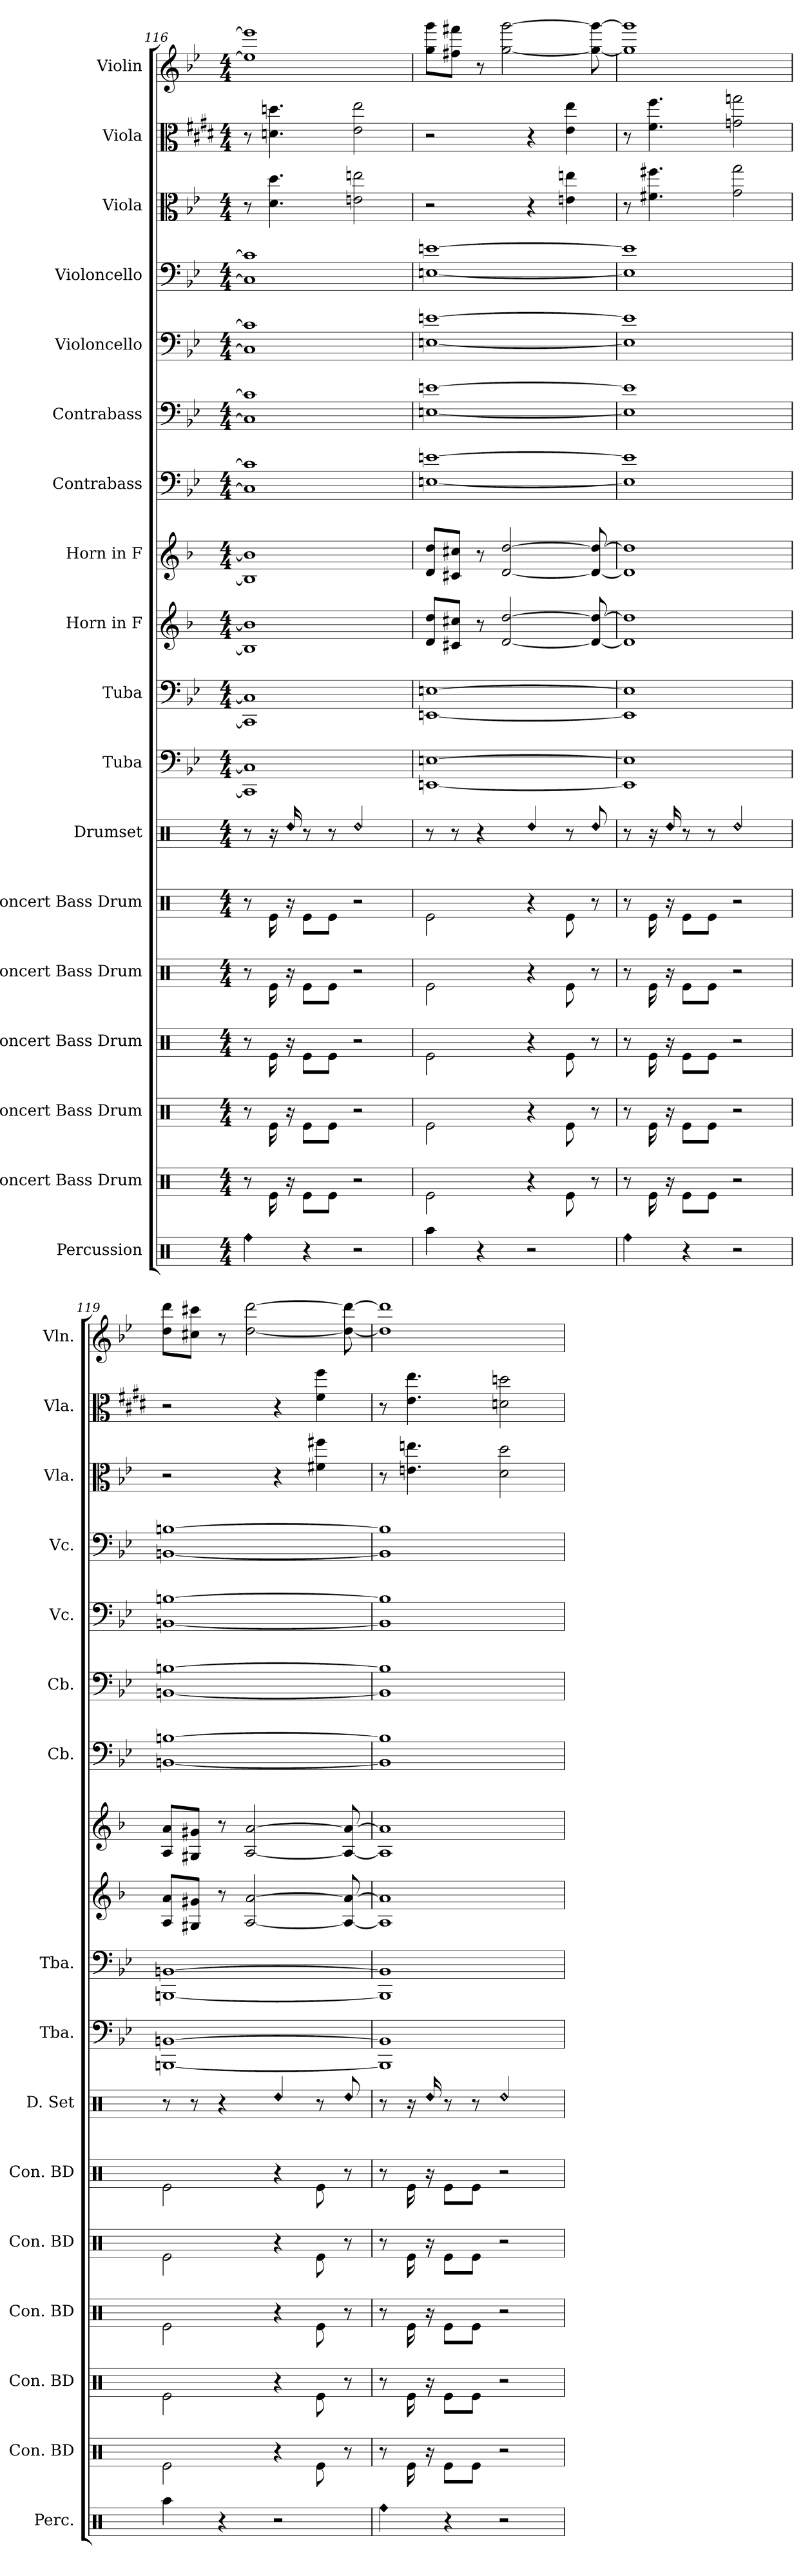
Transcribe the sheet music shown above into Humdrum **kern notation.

**kern	**kern	**kern	**kern	**kern	**kern	**kern	**kern	**kern	**kern	**kern	**kern	**kern	**kern	**kern	**kern	**kern	**kern
*part18	*part17	*part16	*part15	*part14	*part13	*part12	*part11	*part10	*part9	*part8	*part7	*part6	*part5	*part4	*part3	*part2	*part1
*staff18	*staff17	*staff16	*staff15	*staff14	*staff13	*staff12	*staff11	*staff10	*staff9	*staff8	*staff7	*staff6	*staff5	*staff4	*staff3	*staff2	*staff1
*I"Percussion	*I"Concert Bass Drum	*I"Concert Bass Drum	*I"Concert Bass Drum	*I"Concert Bass Drum	*I"Concert Bass Drum	*I"Drumset	*I"Tuba	*I"Tuba	*I"Horn in F	*I"Horn in F	*I"Contrabass	*I"Contrabass	*I"Violoncello	*I"Violoncello	*I"Viola	*I"Viola	*I"Violin
*I'Perc.	*I'Con. BD	*I'Con. BD	*I'Con. BD	*I'Con. BD	*I'Con. BD	*I'D. Set	*I'Tba.	*I'Tba.	*	*	*I'Cb.	*I'Cb.	*I'Vc.	*I'Vc.	*I'Vla.	*I'Vla.	*I'Vln.
*clefX	*clefX	*clefX	*clefX	*clefX	*clefX	*clefX	*clefF4	*clefF4	*clefG2	*clefG2	*clefF4	*clefF4	*clefF4	*clefF4	*clefC3	*clefC3	*clefG2
*	*	*	*	*	*	*	*	*	*ITrd4c7	*ITrd4c7	*ITrd7c12	*ITrd7c12	*	*	*	*	*
*k[]	*k[]	*k[]	*k[]	*k[]	*k[]	*k[]	*k[b-e-]	*k[b-e-]	*k[b-e-]	*k[b-e-]	*k[b-e-]	*k[b-e-]	*k[b-e-]	*k[b-e-]	*k[b-e-]	*k[f#c#g#d#]	*k[b-e-]
*M4/4	*M4/4	*M4/4	*M4/4	*M4/4	*M4/4	*M4/4	*M4/4	*M4/4	*M4/4	*M4/4	*M4/4	*M4/4	*M4/4	*M4/4	*M4/4	*M4/4	*M4/4
=116	=116	=116	=116	=116	=116	=116	=116	=116	=116	=116	=116	=116	=116	=116	=116	=116	=116
!LO:N:head=diamond	!	!	!	!	!	!	!	!	!	!	!	!	!	!	!	!	!
4Rff\	8r	8r	8r	8r	8r	8r	1CC] 1C]	1CC] 1C]	1E] 1e]	1E] 1e]	1CC] 1C]	1CC] 1C]	1C] 1c]	1C] 1c]	8r	8r	1ee] 1eee]
.	16Re\	16Re\	16Re\	16Re\	16Re\	16r	.	.	.	.	.	.	.	.	4.d\ 4.dd\	4.dn\ 4.ddn\	.
!	!	!	!	!	!	!LO:N:head=diamond	!	!	!	!	!	!	!	!	!	!	!
.	16r	16r	16r	16r	16r	16Rdd/	.	.	.	.	.	.	.	.	.	.	.
4r	8Re\L	8Re\L	8Re\L	8Re\L	8Re\L	8r	.	.	.	.	.	.	.	.	.	.	.
.	8Re\J	8Re\J	8Re\J	8Re\J	8Re\J	8r	.	.	.	.	.	.	.	.	.	.	.
!	!	!	!	!	!	!LO:N:head=diamond	!	!	!	!	!	!	!	!	!	!	!
2r	2r	2r	2r	2r	2r	2Rdd/	.	.	.	.	.	.	.	.	2en\ 2een\	2e\ 2ee\	.
=117	=117	=117	=117	=117	=117	=117	=117	=117	=117	=117	=117	=117	=117	=117	=117	=117	=117
4Raa\	2Re\	2Re\	2Re\	2Re\	2Re\	8r	[1EEn [1En	[1EEn [1En	8G/ 8g/L	8G/ 8g/L	[1EEn [1En	[1EEn [1En	[1En [1en	[1En [1en	2r	2r	8gg\ 8ggg\L
.	.	.	.	.	.	8r	.	.	8F#X/ 8f#X/J	8F#X/ 8f#X/J	.	.	.	.	.	.	8ff#X\ 8fff#X\J
4r	.	.	.	.	.	4r	.	.	8r	8r	.	.	.	.	.	.	8r
.	.	.	.	.	.	.	.	.	[2G/ [2g/	[2G/ [2g/	.	.	.	.	.	.	[2gg\ [2ggg\
!	!	!	!	!	!	!LO:N:head=diamond	!	!	!	!	!	!	!	!	!	!	!
2r	4r	4r	4r	4r	4r	4Rdd/	.	.	.	.	.	.	.	.	4r	4r	.
.	8Re\	8Re\	8Re\	8Re\	8Re\	8r	.	.	.	.	.	.	.	.	4en\ 4een\	4e\ 4ee\	.
!	!	!	!	!	!	!LO:N:head=diamond	!	!	!	!	!	!	!	!	!	!	!
.	8r	8r	8r	8r	8r	8Rdd/	.	.	8G/_ 8g/_	8G/_ 8g/_	.	.	.	.	.	.	8gg\_ 8ggg\_
=118	=118	=118	=118	=118	=118	=118	=118	=118	=118	=118	=118	=118	=118	=118	=118	=118	=118
!LO:N:head=diamond	!	!	!	!	!	!	!	!	!	!	!	!	!	!	!	!	!
4Rff\	8r	8r	8r	8r	8r	8r	1EE] 1E]	1EE] 1E]	1G] 1g]	1G] 1g]	1EE] 1E]	1EE] 1E]	1E] 1e]	1E] 1e]	8r	8r	1gg] 1ggg]
.	16Re\	16Re\	16Re\	16Re\	16Re\	16r	.	.	.	.	.	.	.	.	4.f#X\ 4.ff#X\	4.f#\ 4.ff#\	.
!	!	!	!	!	!	!LO:N:head=diamond	!	!	!	!	!	!	!	!	!	!	!
.	16r	16r	16r	16r	16r	16Rdd/	.	.	.	.	.	.	.	.	.	.	.
4r	8Re\L	8Re\L	8Re\L	8Re\L	8Re\L	8r	.	.	.	.	.	.	.	.	.	.	.
.	8Re\J	8Re\J	8Re\J	8Re\J	8Re\J	8r	.	.	.	.	.	.	.	.	.	.	.
!	!	!	!	!	!	!LO:N:head=diamond	!	!	!	!	!	!	!	!	!	!	!
2r	2r	2r	2r	2r	2r	2Rdd/	.	.	.	.	.	.	.	.	2g\ 2gg\	2gn\ 2ggn\	.
!!LO:PB:g=z
=119	=119	=119	=119	=119	=119	=119	=119	=119	=119	=119	=119	=119	=119	=119	=119	=119	=119
4Raa\	2Re\	2Re\	2Re\	2Re\	2Re\	8r	[1BBBn [1BBn	[1BBBn [1BBn	8D/ 8d/L	8D/ 8d/L	[1BBBn [1BBn	[1BBBn [1BBn	[1BBn [1Bn	[1BBn [1Bn	2r	2r	8dd\ 8ddd\L
.	.	.	.	.	.	8r	.	.	8C#X/ 8c#X/J	8C#X/ 8c#X/J	.	.	.	.	.	.	8cc#X\ 8ccc#X\J
4r	.	.	.	.	.	4r	.	.	8r	8r	.	.	.	.	.	.	8r
.	.	.	.	.	.	.	.	.	[2D/ [2d/	[2D/ [2d/	.	.	.	.	.	.	[2dd\ [2ddd\
!	!	!	!	!	!	!LO:N:head=diamond	!	!	!	!	!	!	!	!	!	!	!
2r	4r	4r	4r	4r	4r	4Rdd/	.	.	.	.	.	.	.	.	4r	4r	.
.	8Re\	8Re\	8Re\	8Re\	8Re\	8r	.	.	.	.	.	.	.	.	4f#X\ 4ff#X\	4f#\ 4ff#\	.
!	!	!	!	!	!	!LO:N:head=diamond	!	!	!	!	!	!	!	!	!	!	!
.	8r	8r	8r	8r	8r	8Rdd/	.	.	8D/_ 8d/_	8D/_ 8d/_	.	.	.	.	.	.	8dd\_ 8ddd\_
=120	=120	=120	=120	=120	=120	=120	=120	=120	=120	=120	=120	=120	=120	=120	=120	=120	=120
!LO:N:head=diamond	!	!	!	!	!	!	!	!	!	!	!	!	!	!	!	!	!
4Rff\	8r	8r	8r	8r	8r	8r	1BBB] 1BB]	1BBB] 1BB]	1D] 1d]	1D] 1d]	1BBB] 1BB]	1BBB] 1BB]	1BB] 1B]	1BB] 1B]	8r	8r	1dd] 1ddd]
.	16Re\	16Re\	16Re\	16Re\	16Re\	16r	.	.	.	.	.	.	.	.	4.en\ 4.een\	4.e\ 4.ee\	.
!	!	!	!	!	!	!LO:N:head=diamond	!	!	!	!	!	!	!	!	!	!	!
.	16r	16r	16r	16r	16r	16Rdd/	.	.	.	.	.	.	.	.	.	.	.
4r	8Re\L	8Re\L	8Re\L	8Re\L	8Re\L	8r	.	.	.	.	.	.	.	.	.	.	.
.	8Re\J	8Re\J	8Re\J	8Re\J	8Re\J	8r	.	.	.	.	.	.	.	.	.	.	.
!	!	!	!	!	!	!LO:N:head=diamond	!	!	!	!	!	!	!	!	!	!	!
2r	2r	2r	2r	2r	2r	2Rdd/	.	.	.	.	.	.	.	.	2d\ 2dd\	2dn\ 2ddn\	.
=	=	=	=	=	=	=	=	=	=	=	=	=	=	=	=	=	=
*-	*-	*-	*-	*-	*-	*-	*-	*-	*-	*-	*-	*-	*-	*-	*-	*-	*-
